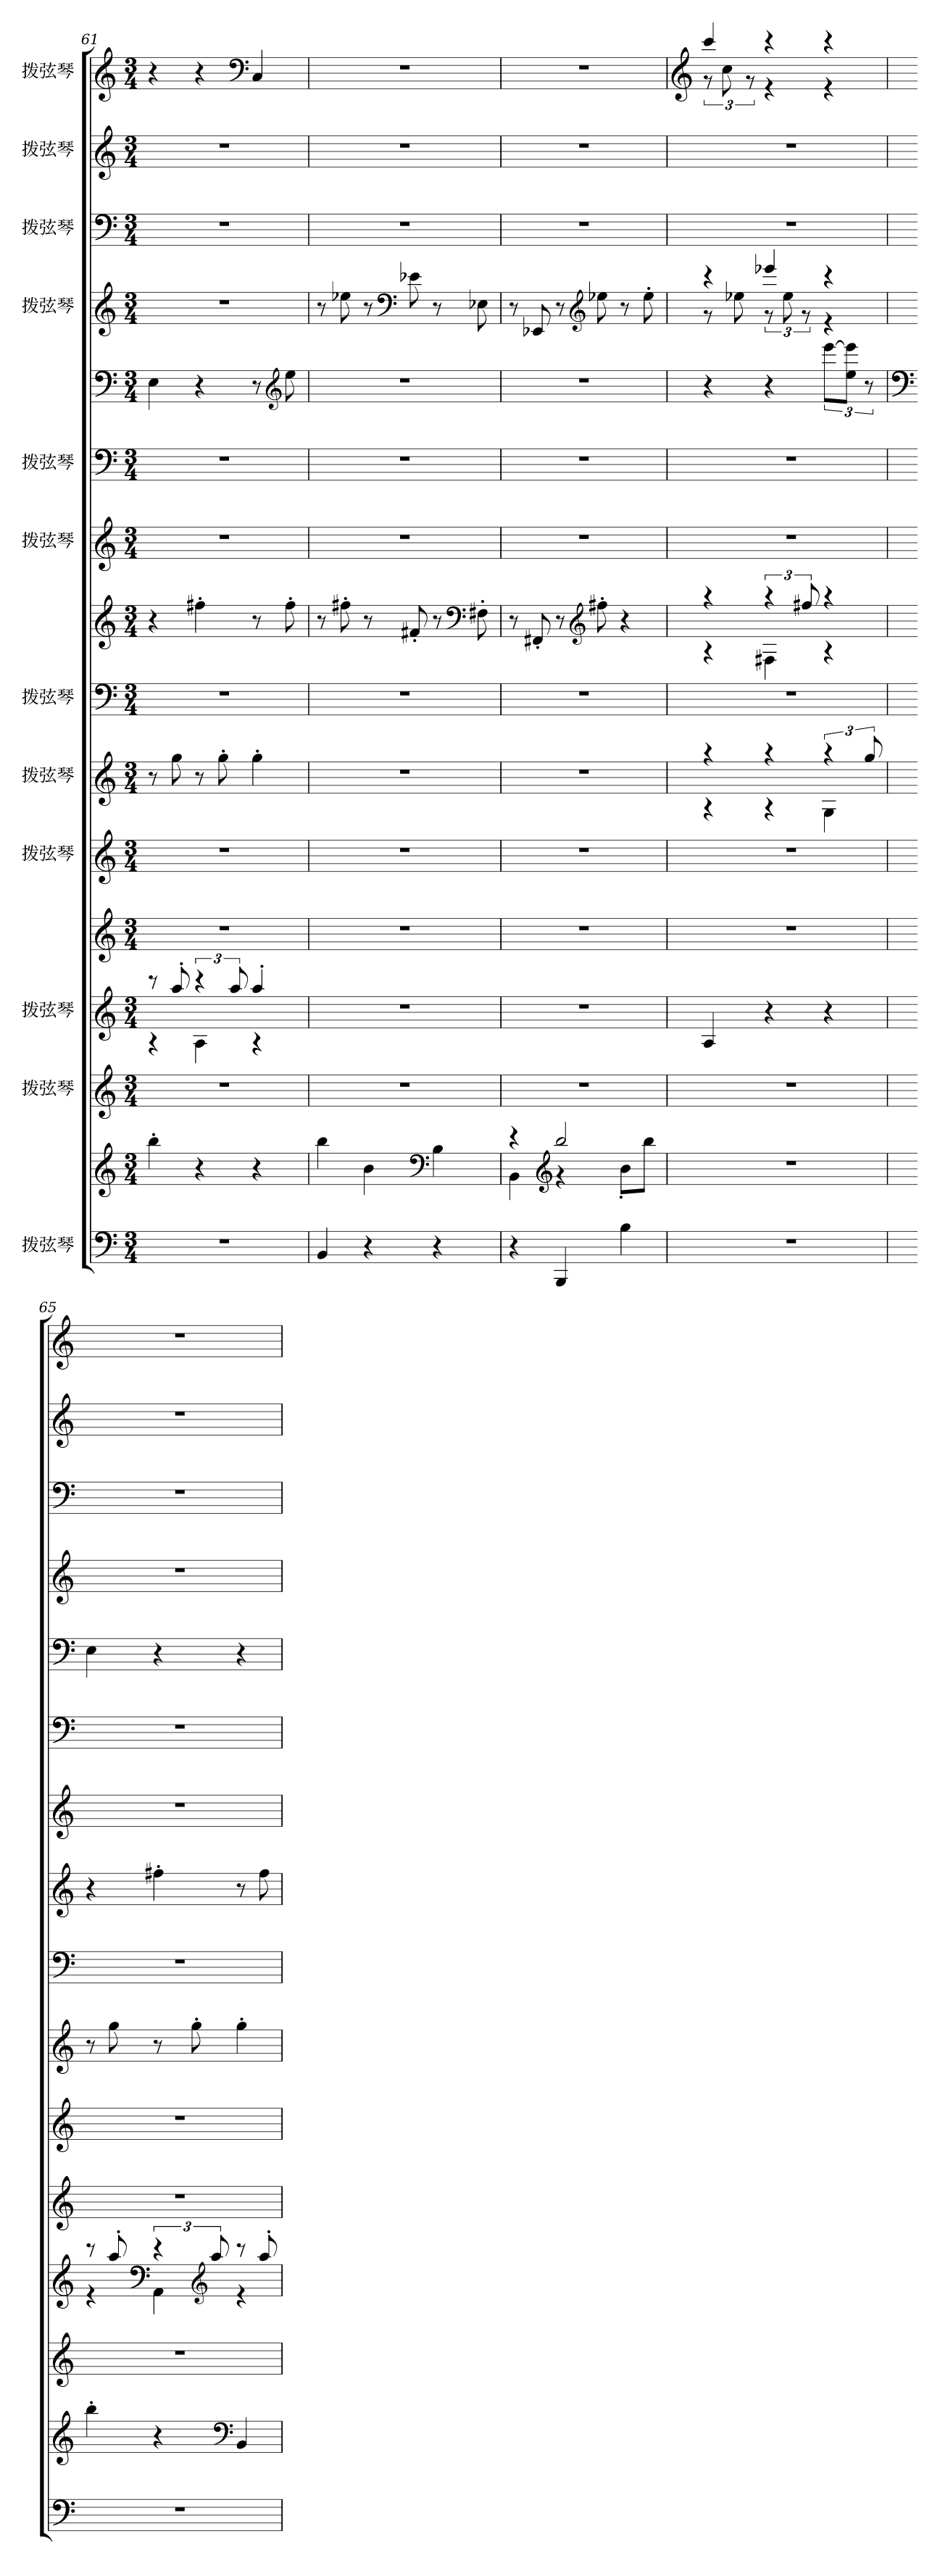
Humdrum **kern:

**kern	**kern	**kern	**kern	**kern	**kern	**kern	**kern	**kern	**kern	**kern	**kern	**kern	**kern	**kern	**kern
*part12	*part12	*part11	*part10	*part10	*part9	*part8	*part7	*part7	*part6	*part5	*part5	*part4	*part3	*part2	*part1
*staff16	*staff15	*staff14	*staff13	*staff12	*staff11	*staff10	*staff9	*staff8	*staff7	*staff6	*staff5	*staff4	*staff3	*staff2	*staff1
*I"拨弦琴	*	*I"拨弦琴	*I"拨弦琴	*	*I"拨弦琴	*I"拨弦琴	*I"拨弦琴	*	*I"拨弦琴	*I"拨弦琴	*	*I"拨弦琴	*I"拨弦琴	*I"拨弦琴	*I"拨弦琴
!!LO:PB:g=z
*clefF4	*clefG2	*clefG2	*clefG2	*clefG2	*clefG2	*clefG2	*clefF4	*clefG2	*clefG2	*clefF4	*clefF4	*clefG2	*clefF4	*clefG2	*clefG2
*k[]	*k[]	*k[]	*k[]	*k[]	*k[]	*k[]	*k[]	*k[]	*k[]	*k[]	*k[]	*k[]	*k[]	*k[]	*k[]
*M3/4	*M3/4	*M3/4	*M3/4	*M3/4	*M3/4	*M3/4	*M3/4	*M3/4	*M3/4	*M3/4	*M3/4	*M3/4	*M3/4	*M3/4	*M3/4
=61	=61	=61	=61	=61	=61	=61	=61	=61	=61	=61	=61	=61	=61	=61	=61
*	*	*	*^	*	*	*	*	*	*	*	*	*	*	*	*
2.r	4bb'\	2.r	8r	4r	2.r	2.r	8r	2.r	4r	2.r	2.r	4E\	2.r	2.r	2.r	4r
.	.	.	8aa'/	.	.	.	8gg\	.	.	.	.	.	.	.	.	.
.	4r	.	6r	4A\	.	.	8r	.	4ff#X'\	.	.	4r	.	.	.	4r
.	.	.	.	.	.	.	8gg'\	.	.	.	.	.	.	.	.	.
.	.	.	12aa/	.	.	.	.	.	.	.	.	.	.	.	.	.
*	*	*	*	*	*	*	*	*	*	*	*	*	*	*	*	*clefF4
.	4r	.	4aa'/	4r	.	.	4gg'\	.	8r	.	.	8r	.	.	.	4C/
*	*	*	*	*	*	*	*	*	*	*	*	*clefG2	*	*	*	*
.	.	.	.	.	.	.	.	.	8ff#'\	.	.	8ee\	.	.	.	.
*	*	*	*v	*v	*	*	*	*	*	*	*	*	*	*	*	*
=62	=62	=62	=62	=62	=62	=62	=62	=62	=62	=62	=62	=62	=62	=62	=62
4BB/	4bb\	2.r	2.r	2.r	2.r	2.r	2.r	8r	2.r	2.r	2.r	8r	2.r	2.r	2.r
.	.	.	.	.	.	.	.	8ff#X'\	.	.	.	8ee-X\	.	.	.
4r	4b\	.	.	.	.	.	.	8r	.	.	.	8r	.	.	.
*	*	*	*	*	*	*	*	*	*	*	*	*clefF4	*	*	*
.	.	.	.	.	.	.	.	8f#X'/	.	.	.	8e-X\	.	.	.
*	*clefF4	*	*	*	*	*	*	*	*	*	*	*	*	*	*
4r	4B\	.	.	.	.	.	.	8r	.	.	.	8r	.	.	.
*	*	*	*	*	*	*	*	*clefF4	*	*	*	*	*	*	*
.	.	.	.	.	.	.	.	8F#X'\	.	.	.	8E-X\	.	.	.
=63	=63	=63	=63	=63	=63	=63	=63	=63	=63	=63	=63	=63	=63	=63	=63
*	*^	*	*	*	*	*	*	*	*	*	*	*	*	*	*
4r	4r	4BB\	2.r	2.r	2.r	2.r	2.r	2.r	8r	2.r	2.r	2.r	8r	2.r	2.r	2.r
.	.	.	.	.	.	.	.	.	8FF#X'/	.	.	.	8EE-X/	.	.	.
*	*clefG2	*	*	*	*	*	*	*	*	*	*	*	*	*	*	*
4BBB/	2bb/	4r	.	.	.	.	.	.	8r	.	.	.	8r	.	.	.
*	*	*	*	*	*	*	*	*	*clefG2	*	*	*	*clefG2	*	*	*
.	.	.	.	.	.	.	.	.	8ff#X'\	.	.	.	8ee-X\	.	.	.
4B\	.	8b'\L	.	.	.	.	.	.	4r	.	.	.	8r	.	.	.
.	.	8bb\J	.	.	.	.	.	.	.	.	.	.	8ee-'\	.	.	.
*	*v	*v	*	*	*	*	*	*	*	*	*	*	*	*	*	*
!!LO:PB:g=z
=64	=64	=64	=64	=64	=64	=64	=64	=64	=64	=64	=64	=64	=64	=64	=64
*	*	*	*	*	*	*	*	*	*	*	*	*	*	*	*clefG2
*	*	*	*	*	*	*^	*	*^	*	*	*	*^	*	*	*^
2.r	2.r	2.r	4A/	2.r	2.r	4r	4r	2.r	4r	4r	2.r	2.r	4r	4r	8r	2.r	2.r	4ccc/	12r
.	.	.	.	.	.	.	.	.	.	.	.	.	.	.	.	.	.	.	12cc\
.	.	.	.	.	.	.	.	.	.	.	.	.	.	.	8ee-X\	.	.	.	.
.	.	.	.	.	.	.	.	.	.	.	.	.	.	.	.	.	.	.	12r
.	.	.	4r	.	.	4r	4r	.	6r	4F#X\	.	.	4r	4eee-X/	12r	.	.	4r	4r
.	.	.	.	.	.	.	.	.	.	.	.	.	.	.	12ee-\	.	.	.	.
.	.	.	.	.	.	.	.	.	12ff#X/	.	.	.	.	.	12r	.	.	.	.
.	.	.	4r	.	.	6r	4G\	.	4r	4r	.	.	[12eee\L	4r	4r	.	.	4r	4r
.	.	.	.	.	.	.	.	.	.	.	.	.	12ee\ 12eee\]J	.	.	.	.	.	.
.	.	.	.	.	.	12gg/	.	.	.	.	.	.	12r	.	.	.	.	.	.
*	*	*	*	*	*	*v	*v	*	*v	*v	*	*	*	*v	*v	*	*	*v	*v
=65	=65	=65	=65	=65	=65	=65	=65	=65	=65	=65	=65	=65	=65	=65	=65
*	*	*	*	*	*	*	*	*	*	*	*clefF4	*	*	*	*
*	*	*	*^	*	*	*	*	*	*	*	*	*	*	*	*
2.r	4bb'\	2.r	8r	4r	2.r	2.r	8r	2.r	4r	2.r	2.r	4E\	2.r	2.r	2.r	2.r
.	.	.	8aa'/	.	.	.	8gg\	.	.	.	.	.	.	.	.	.
*	*	*	*clefF4	*	*	*	*	*	*	*	*	*	*	*	*	*
.	4r	.	6r	4AA\	.	.	8r	.	4ff#X'\	.	.	4r	.	.	.	.
.	.	.	.	.	.	.	8gg'\	.	.	.	.	.	.	.	.	.
*	*	*	*clefG2	*	*	*	*	*	*	*	*	*	*	*	*	*
.	.	.	12aa/	.	.	.	.	.	.	.	.	.	.	.	.	.
*	*clefF4	*	*	*	*	*	*	*	*	*	*	*	*	*	*	*
.	4BB/	.	8r	4r	.	.	4gg'\	.	8r	.	.	4r	.	.	.	.
.	.	.	8aa'/	.	.	.	.	.	8ff#\	.	.	.	.	.	.	.
*	*	*	*v	*v	*	*	*	*	*	*	*	*	*	*	*	*
=	=	=	=	=	=	=	=	=	=	=	=	=	=	=	=
*-	*-	*-	*-	*-	*-	*-	*-	*-	*-	*-	*-	*-	*-	*-	*-
